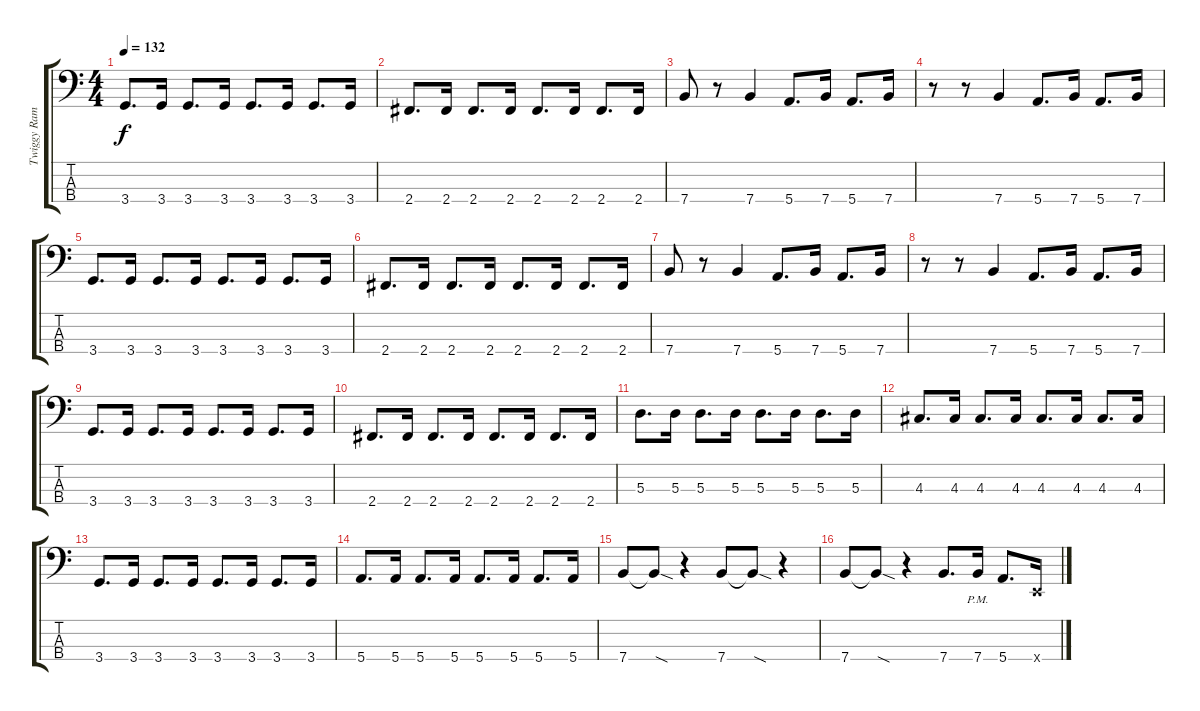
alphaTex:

\track ("Twiggy Ramirez" "Twiggy Ram") {instrument distortionguitar}
\staff {score tabs}
\tuning (G2 D2 A1 E1) {hide}
\ts (4 4)
\tempo 132
\clef f4
\ks c
3.4.8{d dy f} 3.4.16 3.4.8{d} 3.4.16 3.4.8{d} 3.4.16 3.4.8{d} 3.4.16 |
2.4.8{d} 2.4.16 2.4.8{d} 2.4.16 2.4.8{d} 2.4.16 2.4.8{d} 2.4.16 |
7.4.8 r.8 7.4.4 5.4.8{d} 7.4.16 5.4.8{d} 7.4.16 |
r.8 r.8 7.4.4 5.4.8{d} 7.4.16 5.4.8{d} 7.4.16 |
3.4.8{d} 3.4.16 3.4.8{d} 3.4.16 3.4.8{d} 3.4.16 3.4.8{d} 3.4.16 |
2.4.8{d} 2.4.16 2.4.8{d} 2.4.16 2.4.8{d} 2.4.16 2.4.8{d} 2.4.16 |
7.4.8 r.8 7.4.4 5.4.8{d} 7.4.16 5.4.8{d} 7.4.16 |
r.8 r.8 7.4.4 5.4.8{d} 7.4.16 5.4.8{d} 7.4.16 |
3.4.8{d} 3.4.16 3.4.8{d} 3.4.16 3.4.8{d} 3.4.16 3.4.8{d} 3.4.16 |
2.4.8{d} 2.4.16 2.4.8{d} 2.4.16 2.4.8{d} 2.4.16 2.4.8{d} 2.4.16 |
5.3.8{d} 5.3.16 5.3.8{d} 5.3.16 5.3.8{d} 5.3.16 5.3.8{d} 5.3.16 |
4.3.8{d} 4.3.16 4.3.8{d} 4.3.16 4.3.8{d} 4.3.16 4.3.8{d} 4.3.16 |
3.4.8{d} 3.4.16 3.4.8{d} 3.4.16 3.4.8{d} 3.4.16 3.4.8{d} 3.4.16 |
5.4.8{d} 5.4.16 5.4.8{d} 5.4.16 5.4.8{d} 5.4.16 5.4.8{d} 5.4.16 |
7.4.8 7.4{sod t}.8 r.4 7.4.8 7.4{sod t}.8 r.4 |
7.4.8 7.4{sod t}.8 r.4 7.4.8{d} 7.4{pm}.16 5.4.8{d} 0.4{x}.16
